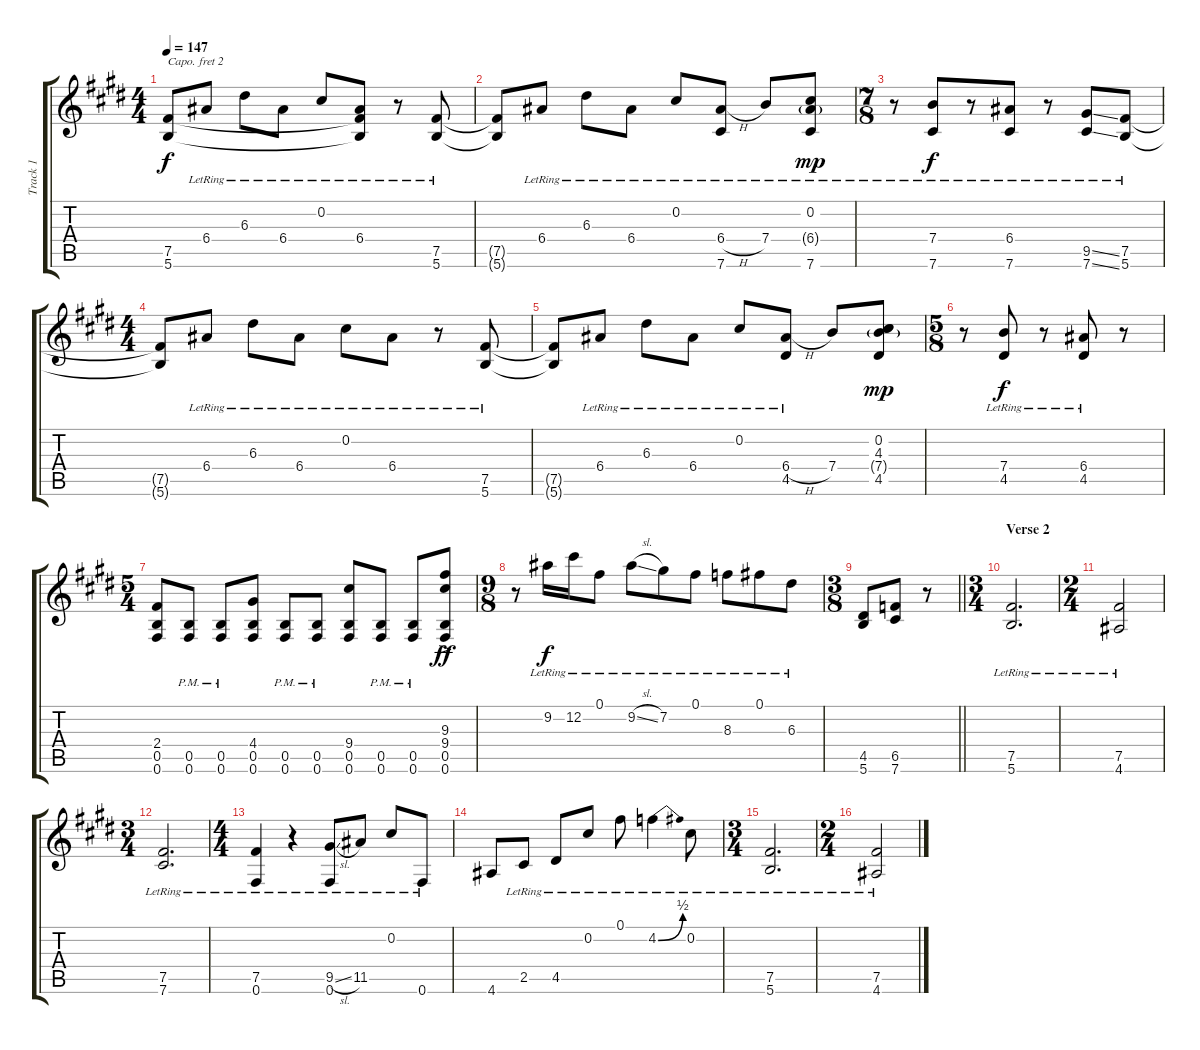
\track ("Track 1" "Track 1") {instrument overdrivenguitar}
\staff {score tabs}
\capo 2
\tuning (E4 B3 G3 D3 A2 E2) {hide}
\ts (4 4)
\tempo 147
\clef g2
\ks e
(7.5{t} 5.6{t}).8{dy f} 6.4{lr}.8 6.3{lr}.8 6.4{lr}.8 0.2{lr}.8 (6.4{lr} 7.5{t} 5.6{t}).8 r.8 (7.5{lr} 5.6{lr}).8 |
(7.5{t} 5.6{t}).8 6.4{lr}.8 6.3{lr}.8 6.4{lr}.8 0.2{lr}.8 (6.4{h lr} 7.6).8 7.4{lr}.8 (0.2{lr} 6.4{g lr} 7.6{lr}).8{dy mp} |
\ts (7 8)
r.8 (7.4{lr} 7.6{lr}).8{dy f} r.8 (6.4{lr} 7.6{lr}).8 r.8 (9.5{ss lr} 7.6{ss lr}).8 (7.5{lr} 5.6{lr}).8 |
\ts (4 4)
(7.5{t} 5.6{t}).8 6.4{lr}.8 6.3{lr}.8 6.4{lr}.8 0.2{lr}.8 6.4{lr}.8 r.8 (7.5{lr} 5.6{lr}).8 |
(7.5{t} 5.6{t}).8 6.4{lr}.8 6.3{lr}.8 6.4{lr}.8 0.2{lr}.8 (6.4{h lr} 4.5).8 7.4.8 (0.2 4.3 7.4{g} 4.5).8{dy mp} |
\ts (5 8)
r.8 (7.4{lr} 4.5).8{dy f} r.8 (6.4{lr} 4.5).8 r.8 |
\ts (5 4)
(2.4 0.5 0.6).8 (0.5{pm} 0.6{pm}).8 (0.5{pm} 0.6{pm}).8 (4.4 0.5 0.6).8 (0.5{pm} 0.6{pm}).8 (0.5{pm} 0.6{pm}).8 (9.4 0.5 0.6).8 (0.5{pm} 0.6{pm}).8 (0.5{pm} 0.6{pm}).8 (9.3{ac} 9.4{ac} 0.5{ac} 0.6{ac}).8{dy ff} |
\ts (9 8)
r.8 9.2{lr}.16{dy f} 12.2{lr}.16 0.1{lr}.8 9.2{sl lr}.8 7.2{lr}.8 0.1{lr}.8 8.3{lr}.8 0.1{lr}.8 6.3{lr}.8 |
\ts (3 8)
\barLineRight lightlight
(4.5 5.6).8 (6.5 7.6).8 r.8 |
\ts (3 4)
\section ("" "Verse 2")
(7.5{lr} 5.6{lr}).2{d instrument electricguitarjazz} |
\ts (2 4)
(7.5{lr} 4.6{lr}).2 |
\ts (3 4)
(7.5{lr} 7.6{lr}).2{d} |
\ts (4 4)
(7.5{lr} 0.6{lr}).4 r.4 (9.5{sl lr} 0.6{lr}).8 11.5{lr}.8 0.2{lr}.8 0.6{lr}.8 |
4.6.8 2.5{lr}.8 4.5{lr}.8 0.2{lr}.8 0.1{lr}.8 4.2{be (bend 0 0 60 2) lr}.4 0.2{lr}.8 |
\ts (3 4)
(7.5{lr} 5.6{lr}).2{d} |
\ts (2 4)
(7.5{lr} 4.6{lr}).2
